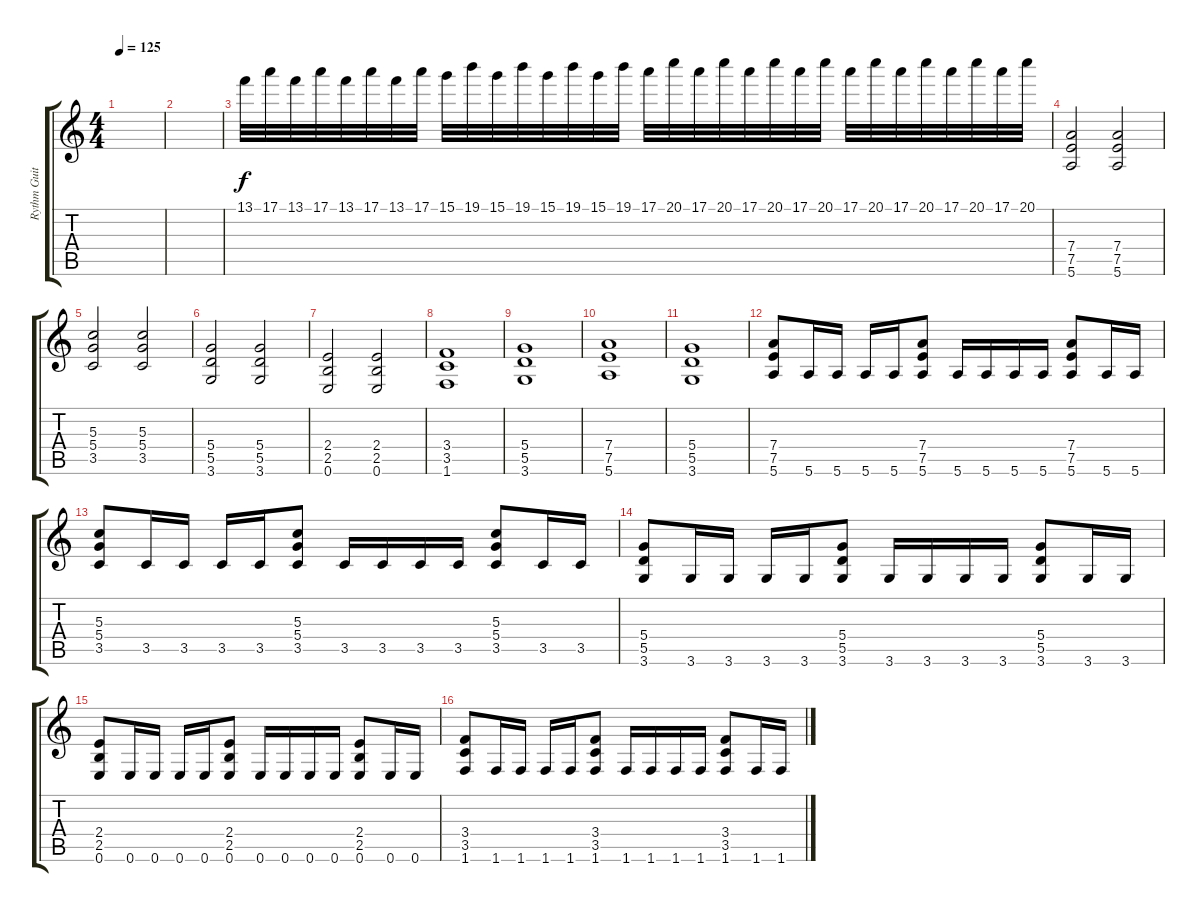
\track ("Rythm Guitar" "Rythm Guit") {instrument distortionguitar}
\staff {score tabs}
\tuning (E4 B3 G3 D3 A2 E2) {hide}
\ts (4 4)
\tempo 125
\clef g2
\ks c
|
|
13.1.32 17.1.32 13.1.32 17.1.32 13.1.32 17.1.32 13.1.32 17.1.32 15.1.32 19.1.32 15.1.32 19.1.32 15.1.32 19.1.32 15.1.32 19.1.32 17.1.32 20.1.32 17.1.32 20.1.32 17.1.32 20.1.32 17.1.32 20.1.32 17.1.32 20.1.32 17.1.32 20.1.32 17.1.32 20.1.32 17.1.32 20.1.32 |
(7.4 7.5 5.6).2{instrument distortionguitar} (7.4 7.5 5.6).2 |
(5.3 5.4 3.5).2 (5.3 5.4 3.5).2 |
(5.4 5.5 3.6).2 (5.4 5.5 3.6).2 |
(2.4 2.5 0.6).2 (2.4 2.5 0.6).2 |
(3.4 3.5 1.6).1 |
(5.4 5.5 3.6).1 |
(7.4 7.5 5.6).1 |
(5.4 5.5 3.6).1 |
(7.4 7.5 5.6).8{instrument distortionguitar} 5.6.16 5.6.16 5.6.16 5.6.16 (7.4 7.5 5.6).8 5.6.16 5.6.16 5.6.16 5.6.16 (7.4 7.5 5.6).8 5.6.16 5.6.16 |
(5.3 5.4 3.5).8 3.5.16 3.5.16 3.5.16 3.5.16 (5.3 5.4 3.5).8 3.5.16 3.5.16 3.5.16 3.5.16 (5.3 5.4 3.5).8 3.5.16 3.5.16 |
(5.4 5.5 3.6).8 3.6.16 3.6.16 3.6.16 3.6.16 (5.4 5.5 3.6).8 3.6.16 3.6.16 3.6.16 3.6.16 (5.4 5.5 3.6).8 3.6.16 3.6.16 |
(2.4 2.5 0.6).8 0.6.16 0.6.16 0.6.16 0.6.16 (2.4 2.5 0.6).8 0.6.16 0.6.16 0.6.16 0.6.16 (2.4 2.5 0.6).8 0.6.16 0.6.16 |
(3.4 3.5 1.6).8 1.6.16 1.6.16 1.6.16 1.6.16 (3.4 3.5 1.6).8 1.6.16 1.6.16 1.6.16 1.6.16 (3.4 3.5 1.6).8 1.6.16 1.6.16
